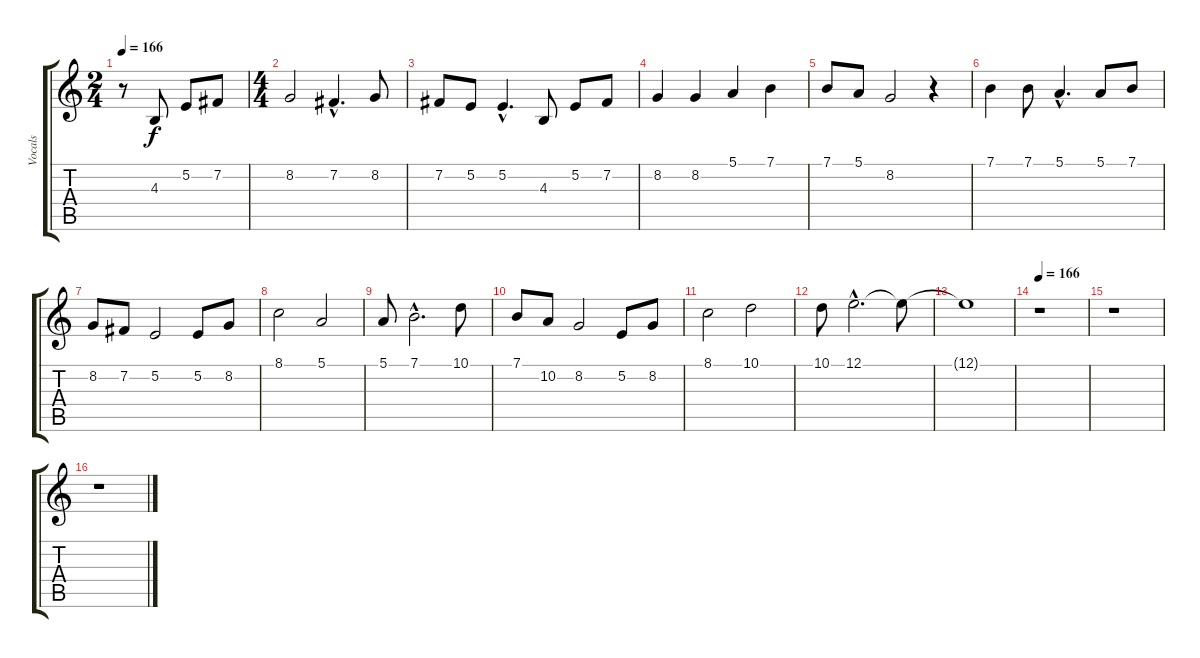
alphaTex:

\track ("Vocals" "Vocals") {instrument lead2sawtooth}
\staff {score tabs}
\tuning (E4 B3 G3 D3 A2 E2) {hide}
\ts (2 4)
\tempo 166
\tempo 120
\tempo 166
\clef g2
\ks c
r.8{dy f volume 10 instrument lead1square} 4.3.8 5.2.8 7.2.8 |
\ts (4 4)
8.2.2 7.2{hac}.4{d} 8.2.8 |
7.2.8 5.2.8 5.2{hac}.4{d} 4.3.8 5.2.8 7.2.8 |
8.2.4 8.2.4 5.1.4 7.1.4 |
7.1.8 5.1.8 8.2.2 r.4 |
7.1.4 7.1.8 5.1{hac}.4{d} 5.1.8 7.1.8 |
8.2.8 7.2.8 5.2.2 5.2.8 8.2.8 |
8.1.2 5.1.2 |
5.1.8 7.1{hac}.2{d} 10.1.8 |
7.1.8 10.2.8 8.2.2 5.2.8 8.2.8 |
8.1.2 10.1.2 |
10.1.8 12.1{hac}.2{d} 12.1{t}.8 |
12.1{t}.1 |
\section ("" "")
\tempo 166
r.1 |
r.1 |
r.1
